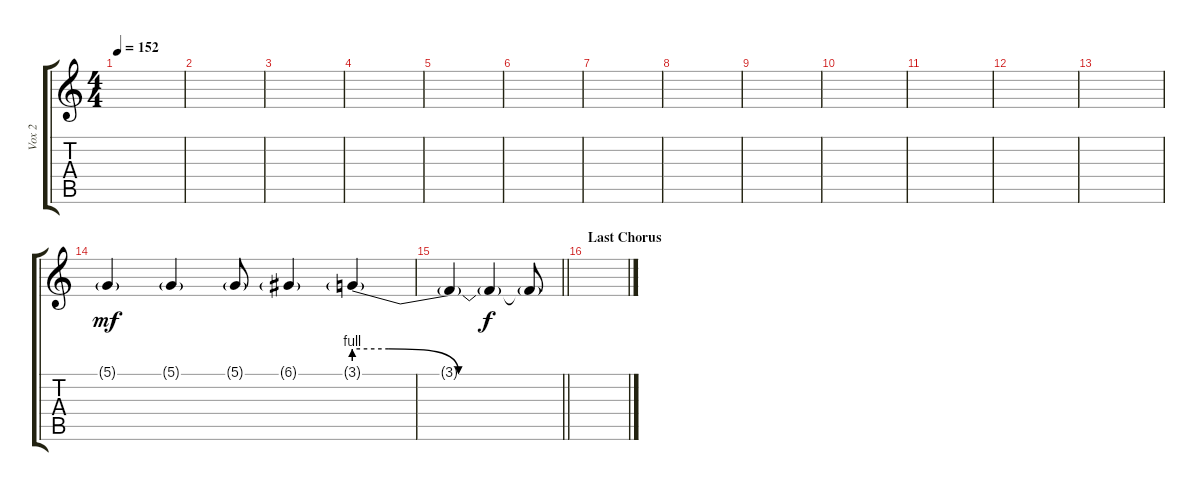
\track ("Vox 2" "Vox 2") {instrument clarinet}
\staff {score tabs}
\tuning (D4 A3 F3 C3 G2 C2) {hide}
\ts (4 4)
\tempo 152
\clef g2
\ks c
|
|
|
|
|
|
|
|
|
|
|
|
|
5.1{g}.4{dy mf} 5.1{g}.4 5.1{g}.8 6.1{g}.4 3.1{be (custom 0 4 10 4 30 0 45 0 60 0) g}.4 |
\barLineRight lightlight
3.1{t}.4 3.1{t}.4{dy f} 3.1{t}.8{volume 11} |
\section ("" "Last Chorus")
